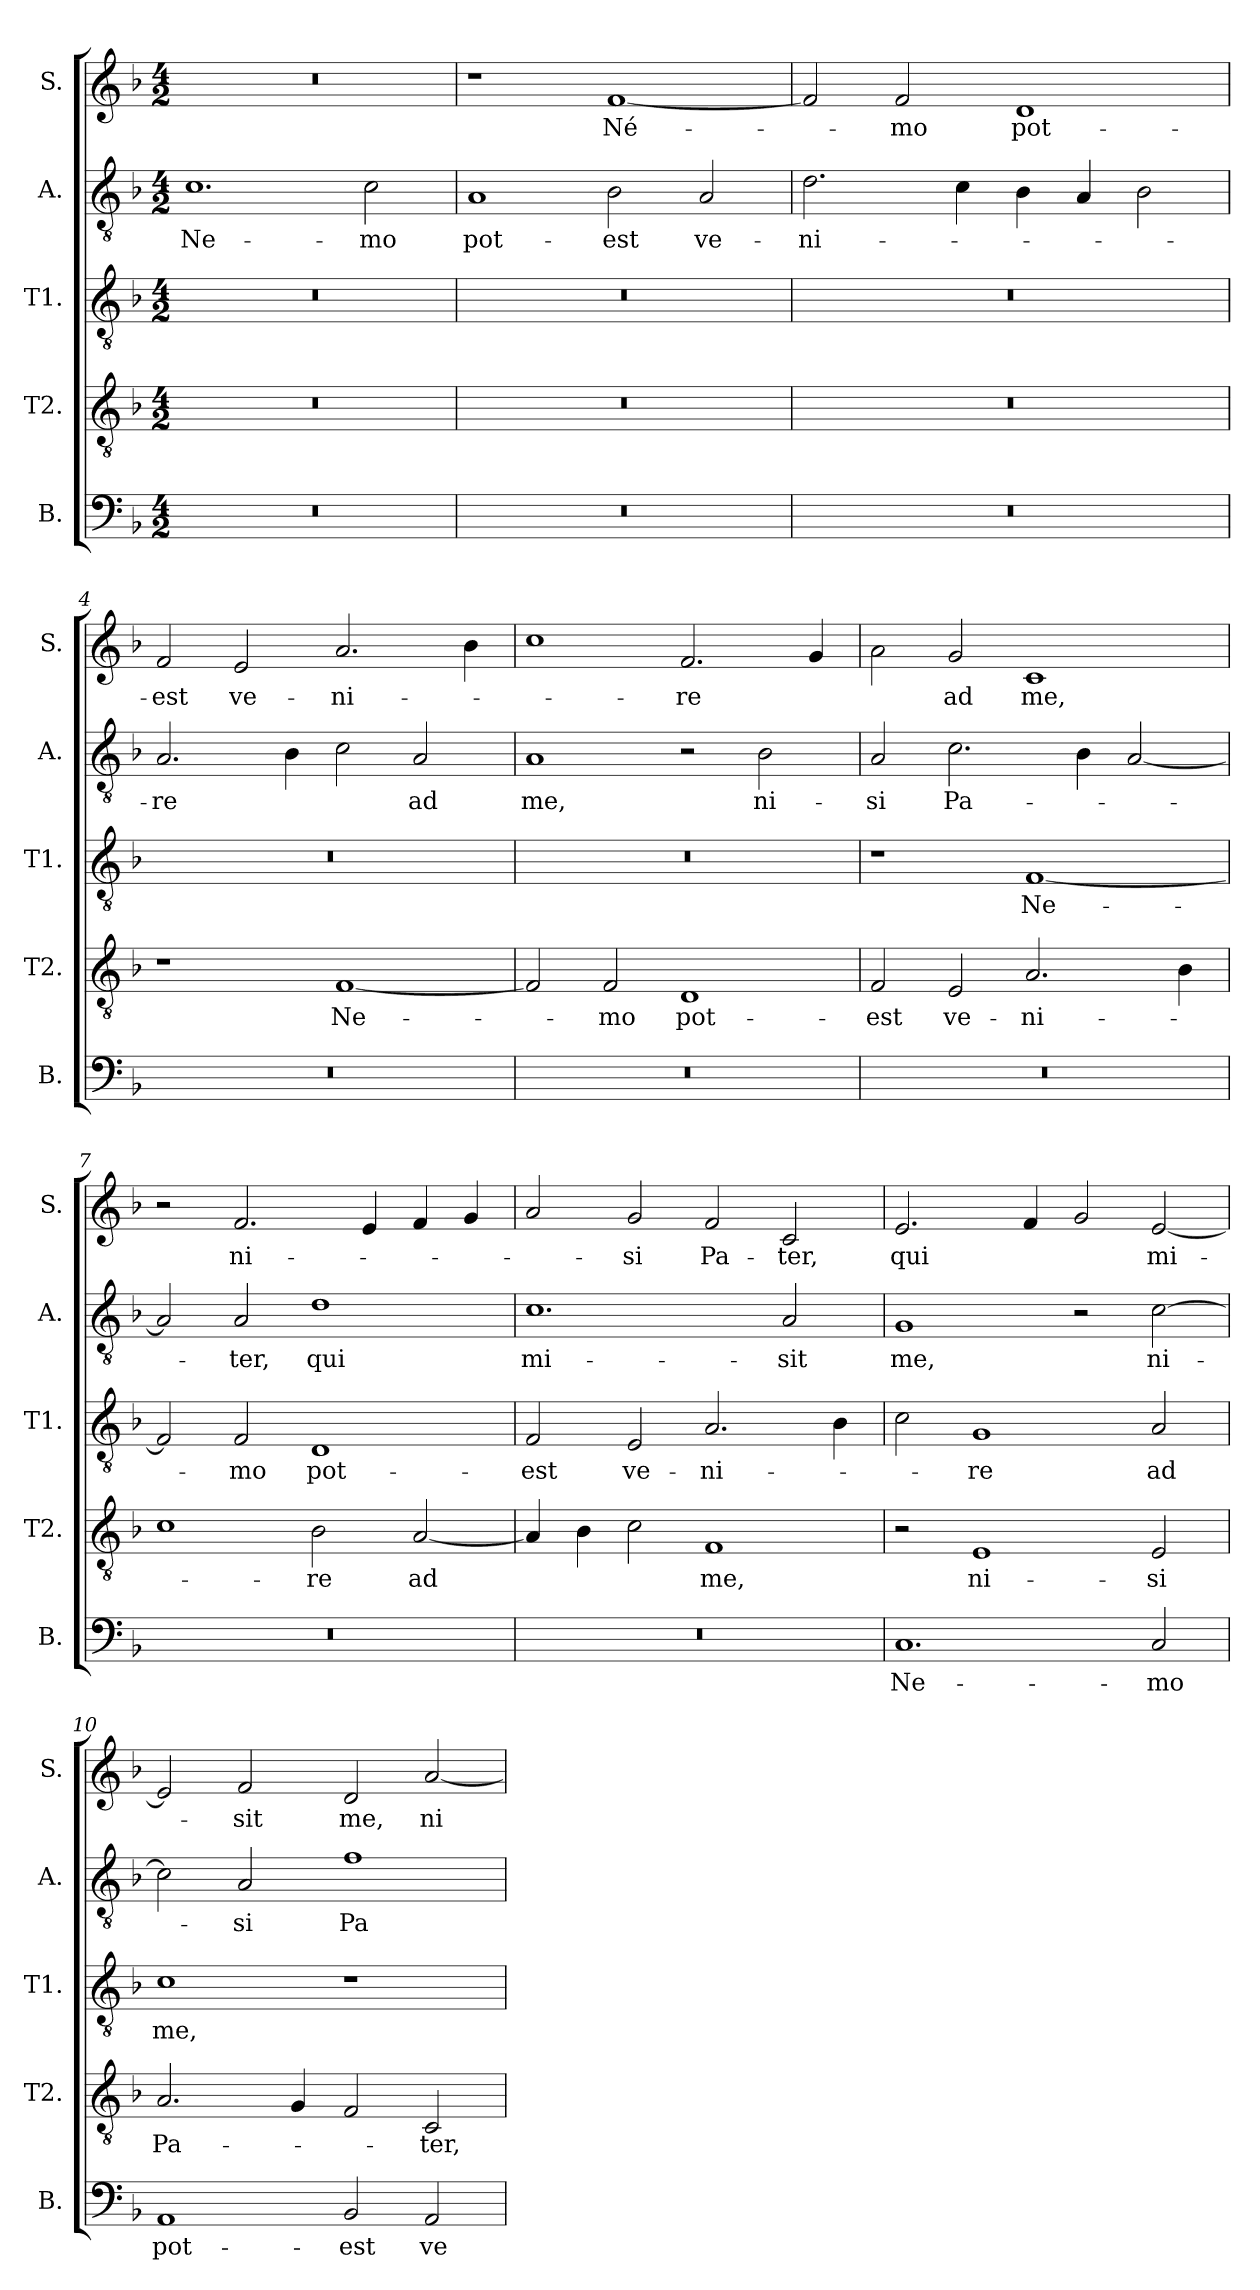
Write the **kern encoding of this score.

**kern	**text	**kern	**text	**kern	**text	**kern	**text	**kern	**text
*part5	*part5	*part4	*part4	*part3	*part3	*part2	*part2	*part1	*part1
*staff5	*staff5	*staff4	*staff4	*staff3	*staff3	*staff2	*staff2	*staff1	*staff1
*I"B.	*	*I"T2.	*	*I"T1.	*	*I"A.	*	*I"S.	*
*I'B.	*	*I'T2.	*	*I'T1.	*	*I'A.	*	*I'S.	*
*clefF4	*	*clefGv2	*	*clefGv2	*	*clefGv2	*	*clefG2	*
*k[b-]	*	*k[b-]	*	*k[b-]	*	*k[b-]	*	*k[b-]	*
*F:	*	*F:	*	*F:	*	*F:	*	*F:	*
*M4/2	*	*M4/2	*	*M4/2	*	*M4/2	*	*M4/2	*
=1	=1	=1	=1	=1	=1	=1	=1	=1	=1
0r	.	0r	.	0r	.	1.c	Ne-	0r	.
.	.	.	.	.	.	2c\	-mo	.	.
=2	=2	=2	=2	=2	=2	=2	=2	=2	=2
0r	.	0r	.	0r	.	1A	pot-	1r	.
.	.	.	.	.	.	2B-\	-est	[1f	Né-
.	.	.	.	.	.	2A/	ve-	.	.
=3	=3	=3	=3	=3	=3	=3	=3	=3	=3
0r	.	0r	.	0r	.	2.d\	-ni-	2f/]	.
.	.	.	.	.	.	.	.	2f/	-mo
.	.	.	.	.	.	4c\	.	.	.
.	.	.	.	.	.	4B-\	.	1d	pot-
.	.	.	.	.	.	4A/	.	.	.
.	.	.	.	.	.	2B-\	.	.	.
=4	=4	=4	=4	=4	=4	=4	=4	=4	=4
0r	.	1r	.	0r	.	2.A/	-re	2f/	-est
.	.	.	.	.	.	.	.	2e/	ve-
.	.	.	.	.	.	4B-\	.	.	.
.	.	[1F	Ne-	.	.	2c\	.	2.a/	-ni-
.	.	.	.	.	.	2A/	ad	.	.
.	.	.	.	.	.	.	.	4b-\	.
=5	=5	=5	=5	=5	=5	=5	=5	=5	=5
0r	.	2F/]	.	0r	.	1A	me,	1cc	.
.	.	2F/	-mo	.	.	.	.	.	.
.	.	1D	pot-	.	.	2r	.	2.f/	-re
.	.	.	.	.	.	2B-\	ni-	.	.
.	.	.	.	.	.	.	.	4g/	.
!!LO:PB:g=z
=6	=6	=6	=6	=6	=6	=6	=6	=6	=6
0r	.	2F/	-est	1r	.	2A/	-si	2a\	.
.	.	2E/	ve-	.	.	2.c\	Pa-	2g/	ad
.	.	2.A/	-ni-	[1F	Ne-	.	.	1c	me,
.	.	.	.	.	.	4B-\	.	.	.
.	.	.	.	.	.	[2A/	.	.	.
.	.	4B-\	.	.	.	.	.	.	.
=7	=7	=7	=7	=7	=7	=7	=7	=7	=7
0r	.	1c	.	2F/]	.	2A/]	.	2r	.
.	.	.	.	2F/	-mo	2A/	-ter,	2.f/	ni-
.	.	2B-\	-re	1D	pot-	1d	qui	.	.
.	.	.	.	.	.	.	.	4e/	.
.	.	[2A/	ad	.	.	.	.	4f/	.
.	.	.	.	.	.	.	.	4g/	.
=8	=8	=8	=8	=8	=8	=8	=8	=8	=8
0r	.	4A/]	.	2F/	-est	1.c	mi-	2a/	.
.	.	4B-\	.	.	.	.	.	.	.
.	.	2c\	.	2E/	ve-	.	.	2g/	-si
.	.	1F	me,	2.A/	-ni-	.	.	2f/	Pa-
.	.	.	.	.	.	2A/	-sit	2c/	-ter,
.	.	.	.	4B-\	.	.	.	.	.
=9	=9	=9	=9	=9	=9	=9	=9	=9	=9
1.C	Ne-	2r	.	2c\	.	1G	me,	2.e/	qui
.	.	1E	ni-	1G	-re	.	.	.	.
.	.	.	.	.	.	.	.	4f/	.
.	.	.	.	.	.	2r	.	2g/	.
2C/	-mo	2E/	-si	2A/	ad	[2c\	ni-	[2e/	mi-
=10	=10	=10	=10	=10	=10	=10	=10	=10	=10
1AA	pot-	2.A/	Pa-	1c	me,	2c\]	.	2e/]	.
.	.	.	.	.	.	2A/	-si	2f/	-sit
.	.	4G/	.	.	.	.	.	.	.
2BB-/	-est	2F/	.	1r	.	1f	Pa-	2d/	me,
2AA/	ve-	2C/	-ter,	.	.	.	.	[2a/	ni-
=	=	=	=	=	=	=	=	=	=
*-	*-	*-	*-	*-	*-	*-	*-	*-	*-
